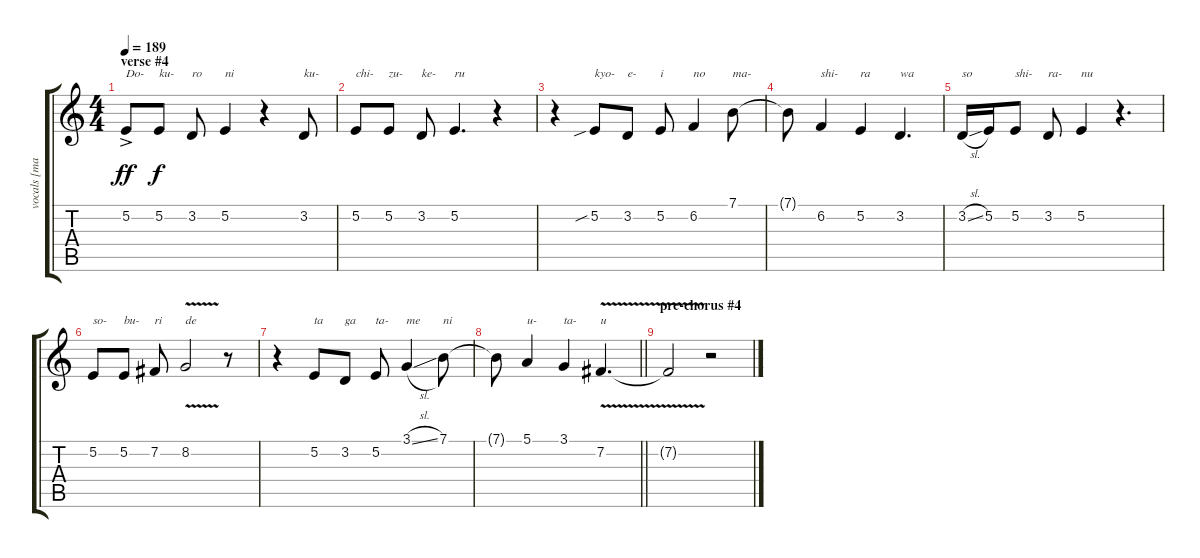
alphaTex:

\track ("vocals [matatabi]" "vocals [ma") {instrument englishhorn}
\staff {score tabs}
\tuning (E4 B3 G3 D3 A2 E2) {hide}
\ts (4 4)
\section ("" "verse #4")
\tempo 189
\clef g2
\ks c
5.2{ac}.8{txt "Do-" dy ff} 5.2.8{txt "ku-" dy f} 3.2.8{txt "ro"} 5.2.4{txt "ni"} r.4 3.2.8{txt "ku-"} |
5.2.8{txt "chi-"} 5.2.8{txt "zu-"} 3.2.8{txt "ke-"} 5.2.4{d txt "ru"} r.4 |
r.4 5.2{sib}.8{txt "kyo-"} 3.2.8{txt "e-"} 5.2.8{txt "i"} 6.2.4{txt "no"} 7.1.8{txt "ma-"} |
7.1{t}.8 6.2.4{txt "shi-"} 5.2.4{txt "ra"} 3.2.4{d txt "wa"} |
3.2{sl}.16{txt "so"} 5.2.16 5.2.8{txt "shi-"} 3.2.8{txt "ra-"} 5.2.4{txt "nu"} r.4{d} |
5.2.8{txt "so-"} 5.2.8{txt "bu-"} 7.2.8{txt "ri"} 8.2{v}.2{txt "de"} r.8 |
r.4 5.2.8{txt "ta"} 3.2.8{txt "ga"} 5.2.8{txt "ta-"} 3.1{sl}.4{txt "me"} 7.1.8{txt "ni"} |
\barLineRight lightlight
7.1{t}.8 5.1.4{txt "u-"} 3.1.4{txt "ta-"} 7.2{v}.4{d txt "u"} |
\section ("" "pre-chorus #4")
7.2{t}.2 r.2
